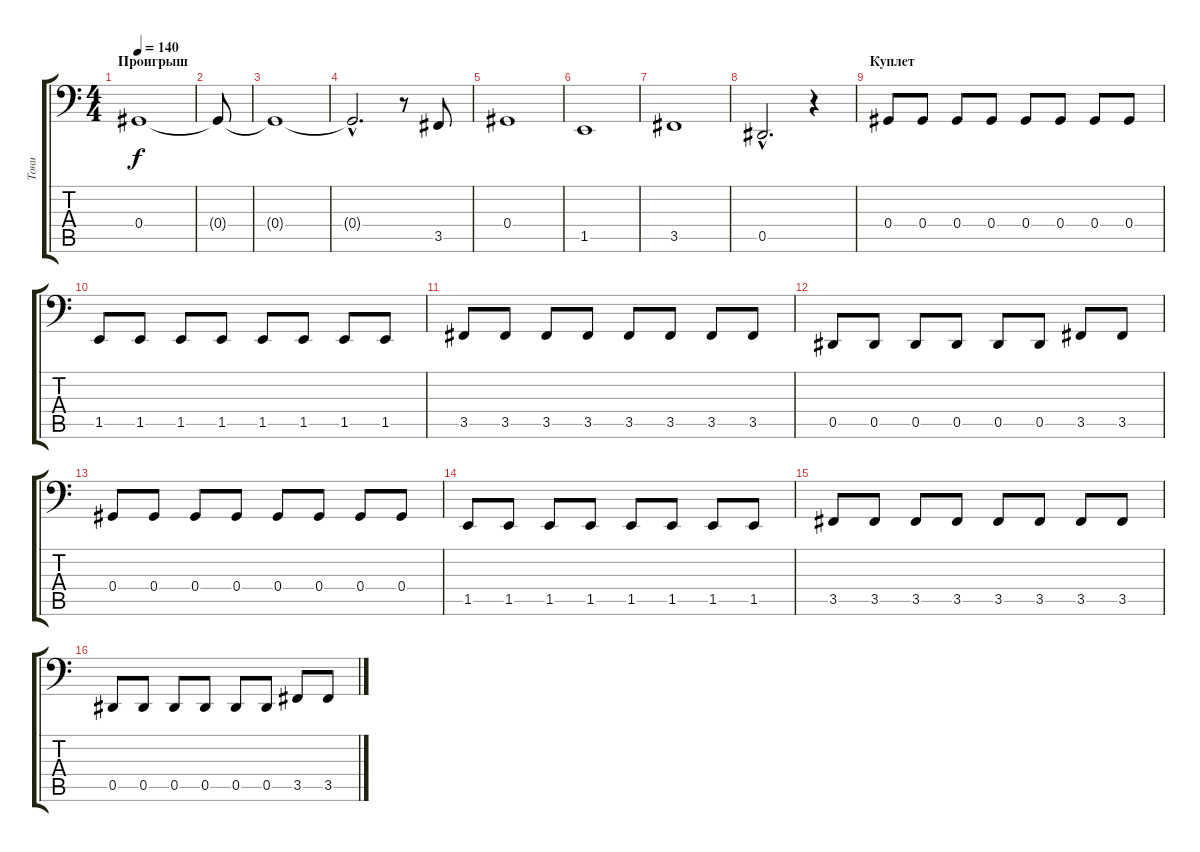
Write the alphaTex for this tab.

\track ("Тони" "Тони") {instrument electricbassfinger}
\staff {score tabs}
\tuning (B2 Gb2 Db2 Ab1 Eb1 Bb0) {hide}
\ts (4 4)
\section ("" "Проигрыш")
\tempo 140
\clef f4
\ks c
0.4.1{dy f} |
0.4{t}.8 |
0.4{t}.1 |
0.4{hac t}.2{d} r.8 3.5.8 |
0.4.1 |
1.5.1 |
3.5.1 |
0.5{hac}.2{d} r.4 |
\section ("" "Куплет")
0.4.8 0.4.8 0.4.8 0.4.8 0.4.8 0.4.8 0.4.8 0.4.8 |
1.5.8 1.5.8 1.5.8 1.5.8 1.5.8 1.5.8 1.5.8 1.5.8 |
3.5.8 3.5.8 3.5.8 3.5.8 3.5.8 3.5.8 3.5.8 3.5.8 |
0.5.8 0.5.8 0.5.8 0.5.8 0.5.8 0.5.8 3.5.8 3.5.8 |
0.4.8 0.4.8 0.4.8 0.4.8 0.4.8 0.4.8 0.4.8 0.4.8 |
1.5.8 1.5.8 1.5.8 1.5.8 1.5.8 1.5.8 1.5.8 1.5.8 |
3.5.8 3.5.8 3.5.8 3.5.8 3.5.8 3.5.8 3.5.8 3.5.8 |
0.5.8 0.5.8 0.5.8 0.5.8 0.5.8 0.5.8 3.5.8 3.5.8
